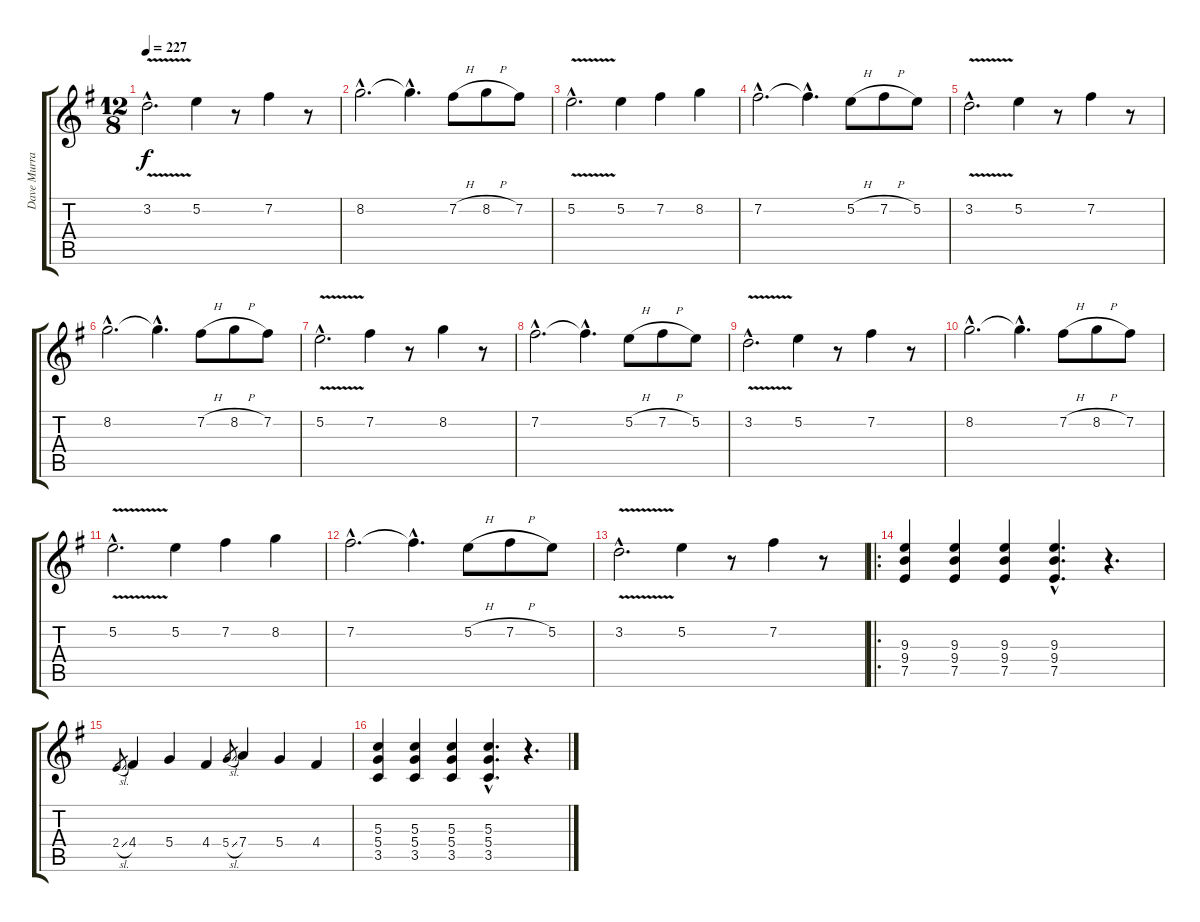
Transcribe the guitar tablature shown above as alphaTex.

\track ("Dave Murray" "Dave Murra") {instrument distortionguitar}
\staff {score tabs}
\tuning (E4 B3 G3 D3 A2 E2) {hide}
\ts (12 8)
\tempo 227
\clef g2
\ks g
3.2{v hac}.2{d dy f} 5.2.4 r.8 7.2.4 r.8 |
8.2{hac}.2{d} 8.2{hac t}.4{d} 7.2{h}.8 8.2{h}.8 7.2.8 |
5.2{v hac}.2{d} 5.2.4 7.2.4 8.2.4 |
7.2{hac}.2{d} 7.2{hac t}.4{d} 5.2{h}.8 7.2{h}.8 5.2.8 |
3.2{v hac}.2{d} 5.2.4 r.8 7.2.4 r.8 |
8.2{hac}.2{d} 8.2{hac t}.4{d} 7.2{h}.8 8.2{h}.8 7.2.8 |
5.2{v hac}.2{d} 7.2.4 r.8 8.2.4 r.8 |
7.2{hac}.2{d} 7.2{hac t}.4{d} 5.2{h}.8 7.2{h}.8 5.2.8 |
3.2{v hac}.2{d} 5.2.4 r.8 7.2.4 r.8 |
8.2{hac}.2{d} 8.2{hac t}.4{d} 7.2{h}.8 8.2{h}.8 7.2.8 |
5.2{v hac}.2{d} 5.2.4 7.2.4 8.2.4 |
7.2{hac}.2{d} 7.2{hac t}.4{d} 5.2{h}.8 7.2{h}.8 5.2.8 |
3.2{v hac}.2{d} 5.2.4 r.8 7.2.4 r.8 |
\ro
(9.3 9.4 7.5).4 (9.3 9.4 7.5).4 (9.3 9.4 7.5).4 (9.3{hac} 9.4{hac} 7.5{hac}).4{d} r.4{d} |
2.4{sl}.8{gr} 4.4.4 5.4.4 4.4.4 5.4{sl}.8{gr} 7.4.4 5.4.4 4.4.4 |
(5.3 5.4 3.5).4 (5.3 5.4 3.5).4 (5.3 5.4 3.5).4 (5.3{hac} 5.4{hac} 3.5{hac}).4{d} r.4{d}
